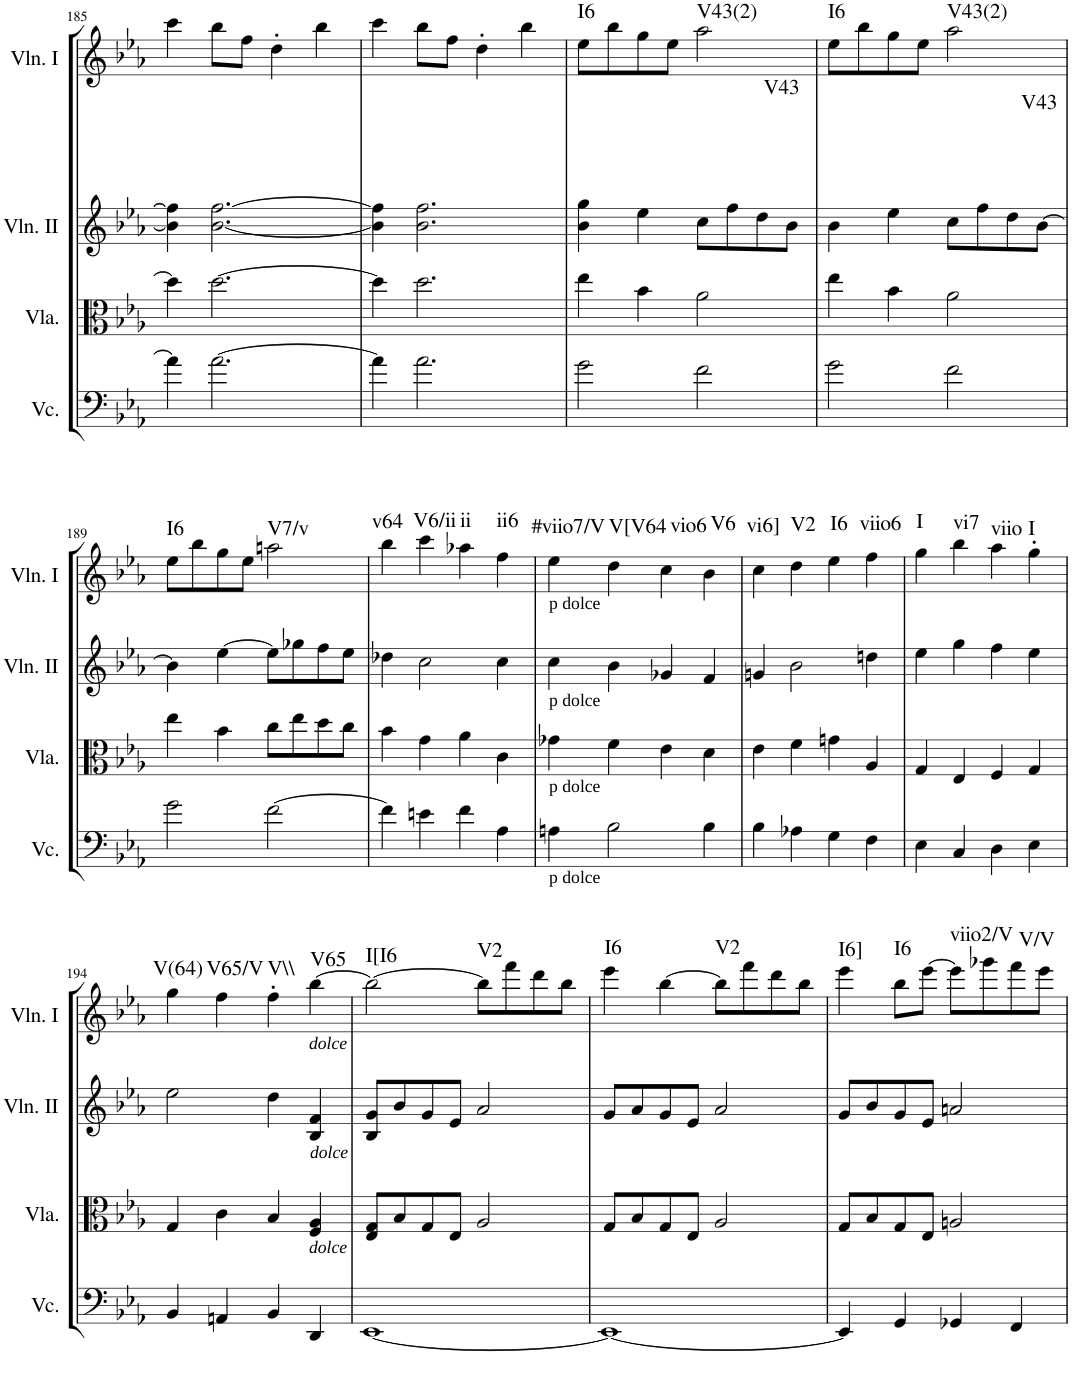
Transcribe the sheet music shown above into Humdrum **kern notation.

**kern	**kern	**kern	**harte	**kern	**harte
*part4	*part3	*part2	*part2	*part1	*part1
*staff4	*staff3	*staff2	*	*staff1	*
*I"Violoncello	*I"Viola	*I"Violin II	*	*I"Violin I	*
*I'Vc.	*I'Vla.	*I'Vln. II	*	*I'Vln. I	*
!!LO:PB:g=z
*clefF4	*clefC3	*clefG2	*	*clefG2	*
*k[b-e-a-]	*k[b-e-a-]	*k[b-e-a-]	*	*k[b-e-a-]	*
*M2/2	*M2/2	*M2/2	*	*M2/2	*
*met(c|)	*met(c|)	*met(c|)	*	*met(c|)	*
=185	=185	=185	=185	=185	=185
4a-\]	4dd\]	4b-\] 4ff\]	.	4ccc\	.
[2.a-\	[2.dd\	[2.b-\ [2.ff\	.	8bb-\L	.
.	.	.	.	8ff\J	.
.	.	.	.	4dd'\	.
.	.	.	.	4bb-\	.
=186	=186	=186	=186	=186	=186
4a-\]	4dd\]	4b-\] 4ff\]	.	4ccc\	.
2.a-\	2.dd\	2.b-\ 2.ff\	.	8bb-\L	.
.	.	.	.	8ff\J	.
.	.	.	.	4dd'\	.
.	.	.	.	4bb-\	.
=187	=187	=187	=187	=187	=187
!	!	!	!	!	!LO:H:kt=I6
2g\	4ee-\	4b-\ 4gg\	.	8ee-\L	N
.	.	.	.	8bb-\	.
.	4b-\	4ee-\	.	8gg\	.
.	.	.	.	8ee-\J	.
!	!	!	!	!	!LO:H:kt=V43(2)
2f\	2a-\	8cc\L	.	2aa-\	N
.	.	8ff\	.	.	.
!	!	!	!LO:H:kt=V43	!	!
.	.	8dd\	N	.	.
.	.	8b-\J	.	.	.
=188	=188	=188	=188	=188	=188
!	!	!	!	!	!LO:H:kt=I6
2g\	4ee-\	4b-\	.	8ee-\L	N
.	.	.	.	8bb-\	.
.	4b-\	4ee-\	.	8gg\	.
.	.	.	.	8ee-\J	.
!	!	!	!	!	!LO:H:kt=V43(2)
2f\	2a-\	8cc\L	.	2aa-\	N
.	.	8ff\	.	.	.
!	!	!	!LO:H:kt=V43	!	!
.	.	8dd\	N	.	.
.	.	[8b-\J	.	.	.
!!LO:LB:g=z
=189	=189	=189	=189	=189	=189
!	!	!	!	!	!LO:H:kt=I6
2g\	4ee-\	4b-\]	.	8ee-\L	N
.	.	.	.	8bb-\	.
.	4b-\	[4ee-\	.	8gg\	.
.	.	.	.	8ee-\J	.
!	!	!	!	!	!LO:H:kt=V7/v
[2f\	8cc\L	8ee-\L]	.	2aan\	N
.	8ee-\	8gg-X\	.	.	.
.	8dd\	8ff\	.	.	.
.	8cc\J	8ee-\J	.	.	.
=190	=190	=190	=190	=190	=190
!	!	!	!	!	!LO:H:kt=v64
4f\]	4b-\	4dd-X\	.	4bb-\	N
!	!	!	!	!	!LO:H:kt=V6/ii
4en\	4g\	2cc\	.	4ccc\	N
!	!	!	!	!	!LO:H:kt=ii
4f\	4a-\	.	.	4aa-X\	N
!	!	!	!	!	!LO:H:kt=ii6
4A-\	4c\	4cc\	.	4ff\	N
=191	=191	=191	=191	=191	=191
!	!	!	!	!LO:TX:b:t=p dolce	!
!	!	!LO:TX:b:t=p dolce	!	!	!
!	!LO:TX:b:t=p dolce	!	!	!	!
!LO:TX:b:t=p dolce	!	!	!	!	!LO:H:kt=#viio7/V
4An\	4g-X\	4cc\	.	4ee-\	N
!	!	!	!	!	!LO:H:kt=V[V64
2B-\	4f\	4b-\	.	4dd\	N
!	!	!	!	!	!LO:H:kt=vio6
.	4e-\	4g-X/	.	4cc\	N
!	!	!	!	!	!LO:H:kt=V6
4B-\	4d\	4f/	.	4b-\	N
=192	=192	=192	=192	=192	=192
!	!	!	!	!	!LO:H:kt=vi6]
4B-\	4e-\	4gn/	.	4cc\	N
!	!	!	!	!	!LO:H:kt=V2
4A-X\	4f\	2b-\	.	4dd\	N
!	!	!	!	!	!LO:H:kt=I6
4G\	4gn\	.	.	4ee-\	N
!	!	!	!	!	!LO:H:kt=viio6
4F\	4A-/	4ddn\	.	4ff\	N
=193	=193	=193	=193	=193	=193
!	!	!	!	!	!LO:H:kt=I
4E-\	4G/	4ee-\	.	4gg\	N
!	!	!	!	!	!LO:H:kt=vi7
4C/	4E-/	4gg\	.	4bb-\	N
!	!	!	!	!	!LO:H:kt=viio
4D\	4F/	4ff\	.	4aa-\	N
!	!	!	!	!	!LO:H:kt=I
4E-\	4G/	4ee-\	.	4gg'\	N
!!LO:LB:g=z
=194	=194	=194	=194	=194	=194
!	!	!	!	!	!LO:H:kt=V(64)
4BB-/	4G/	2ee-\	.	4gg\	N
!	!	!	!	!	!LO:H:kt=V65/V
4AAn/	4c\	.	.	4ff\	N
!	!	!	!	!	!LO:H:kt=V\\
4BB-/	4B-/	4dd\	.	4ff'\	N
!	!	!	!	!LO:TX:b:i:t=dolce	!
!	!LO:TX:a:i:t=dolce	!	!	!	!
!	!LO:TX:b:i:t=dolce	!	!	!	!LO:H:kt=V65
4DD/	4F/ 4A-/	4B-/ 4f/	.	[4bb-\	N
=195	=195	=195	=195	=195	=195
!	!	!	!	!	!LO:H:kt=I[I6
[1EE-	8E-/ 8G/L	8B-/ 8g/L	.	2bb-\_	N
.	8B-/	8b-/	.	.	.
.	8G/	8g/	.	.	.
.	8E-/J	8e-/J	.	.	.
!	!	!	!	!	!LO:H:kt=V2
.	2A-/	2a-/	.	8bb-\L]	N
.	.	.	.	8fff\	.
.	.	.	.	8ddd\	.
.	.	.	.	8bb-\J	.
=196	=196	=196	=196	=196	=196
!	!	!	!	!	!LO:H:kt=I6
1EE-_	8G/L	8g/L	.	4eee-\	N
.	8B-/	8a-/	.	.	.
.	8G/	8g/	.	[4bb-\	.
.	8E-/J	8e-/J	.	.	.
!	!	!	!	!	!LO:H:kt=V2
.	2A-/	2a-/	.	8bb-\L]	N
.	.	.	.	8fff\	.
.	.	.	.	8ddd\	.
.	.	.	.	8bb-\J	.
=197	=197	=197	=197	=197	=197
!	!	!	!	!	!LO:H:kt=I6]
4EE-/]	8G/L	8g/L	.	4eee-\	N
.	8B-/	8b-/	.	.	.
!	!	!	!	!	!LO:H:kt=I6
4GG/	8G/	8g/	.	8bb-\L	N
.	8E-/J	8e-/J	.	[8eee-\J	.
!	!	!	!	!	!LO:H:kt=viio2/V
4GG-X/	2An/	2an/	.	8eee-\L]	N
.	.	.	.	8ggg-X\	.
!	!	!	!	!	!LO:H:kt=V/V
4FF/	.	.	.	8fff\	N
.	.	.	.	8eee-\J	.
=	=	=	=	=	=
*-	*-	*-	*-	*-	*-
